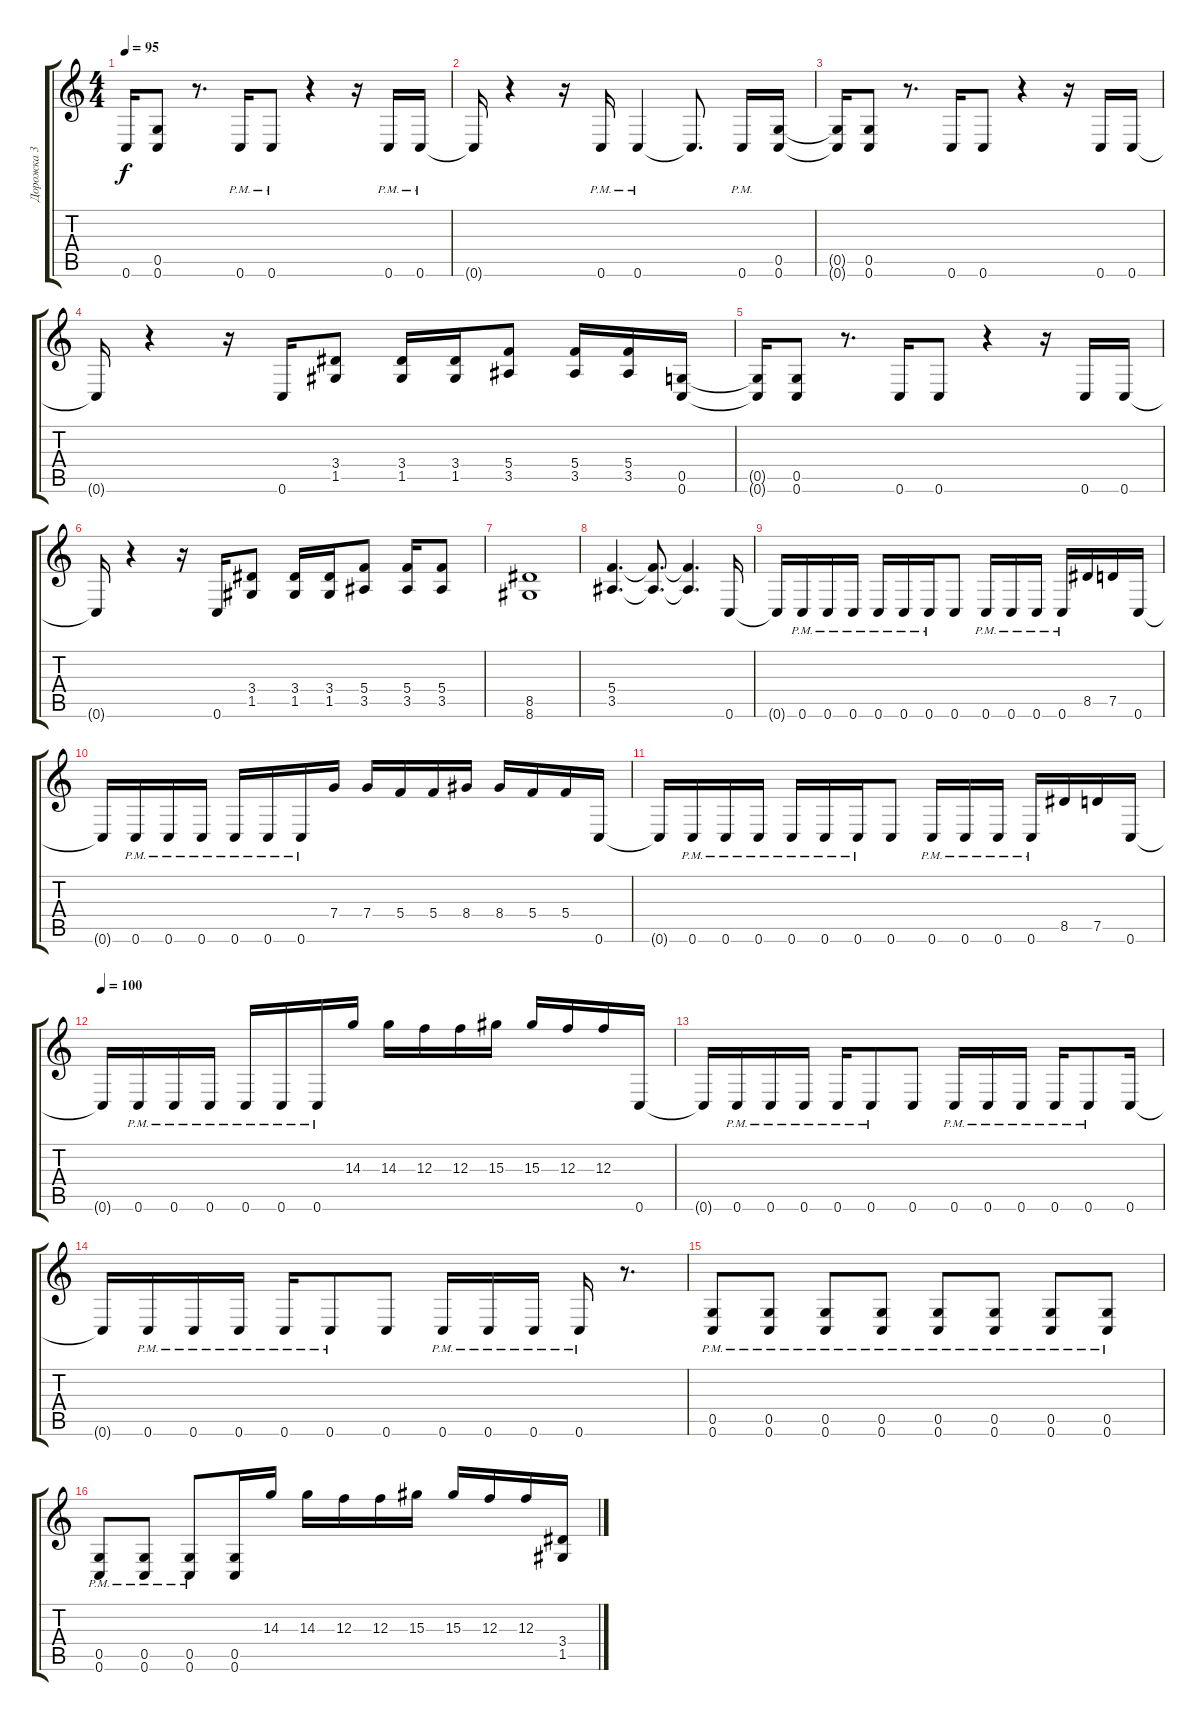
\track ("Дорожка 3" "Дорожка 3") {instrument distortionguitar}
\staff {score tabs}
\tuning (D4 A3 F3 C3 G2 C2) {hide}
\ts (4 4)
\tempo 95
\clef g2
\ks c
0.6{t}.16{dy f} (0.5 0.6).8 r.8{d} 0.6{pm}.16 0.6{pm}.8 r.4 r.16 0.6{pm}.16 0.6{pm}.16 |
0.6{t}.16 r.4 r.16 0.6{pm}.16 0.6{pm}.4 0.6{t}.8{d} 0.6{pm}.16 (0.5 0.6).16 |
(0.5{t} 0.6{t}).16 (0.5 0.6).8 r.8{d} 0.6.16 0.6.8 r.4 r.16 0.6.16 0.6.16 |
0.6{t}.16 r.4 r.16 0.6.16 (3.4 1.5).8 (3.4 1.5).16 (3.4 1.5).16 (5.4 3.5).8 (5.4 3.5).16 (5.4 3.5).16 (0.5 0.6).16 |
(0.5{t} 0.6{t}).16 (0.5 0.6).8 r.8{d} 0.6.16 0.6.8 r.4 r.16 0.6.16 0.6.16 |
0.6{t}.16 r.4 r.16 0.6.16 (3.4 1.5).8 (3.4 1.5).16 (3.4 1.5).16 (5.4 3.5).8 (5.4 3.5).16 (5.4 3.5).8 |
(8.5 8.6).1 |
(5.4 3.5).4{d} (5.4{t} 3.5{t}).8{d} (5.4{t} 3.5{t}).4{d} 0.6.16 |
0.6{t}.16 0.6{pm}.16 0.6{pm}.16 0.6{pm}.16 0.6{pm}.16 0.6{pm}.16 0.6{pm}.16 0.6.8 0.6{pm}.16 0.6{pm}.16 0.6{pm}.16 0.6{pm}.16 8.5.16 7.5.16 0.6.16 |
0.6{t}.16 0.6{pm}.16 0.6{pm}.16 0.6{pm}.16 0.6{pm}.16 0.6{pm}.16 0.6{pm}.16 7.4.16 7.4.16 5.4.16 5.4.16 8.4.16 8.4.16 5.4.16 5.4.16 0.6.16 |
0.6{t}.16 0.6{pm}.16 0.6{pm}.16 0.6{pm}.16 0.6{pm}.16 0.6{pm}.16 0.6{pm}.16 0.6.8 0.6{pm}.16 0.6{pm}.16 0.6{pm}.16 0.6{pm}.16 8.5.16 7.5.16 0.6.16 |
\tempo 100
0.6{t}.16 0.6{pm}.16 0.6{pm}.16 0.6{pm}.16 0.6{pm}.16 0.6{pm}.16 0.6{pm}.16 14.3.16 14.3.16 12.3.16 12.3.16 15.3.16 15.3.16 12.3.16 12.3.16 0.6.16 |
0.6{t}.16 0.6{pm}.16 0.6{pm}.16 0.6{pm}.16 0.6{pm}.16 0.6{pm}.8 0.6.8 0.6{pm}.16 0.6{pm}.16 0.6{pm}.16 0.6{pm}.16 0.6{pm}.8 0.6.16 |
0.6{t}.16 0.6{pm}.16 0.6{pm}.16 0.6{pm}.16 0.6{pm}.16 0.6{pm}.8 0.6.8 0.6{pm}.16 0.6{pm}.16 0.6{pm}.16 0.6{pm}.16 r.8{d} |
(0.5{pm} 0.6{pm}).8 (0.5{pm} 0.6{pm}).8 (0.5{pm} 0.6{pm}).8 (0.5{pm} 0.6{pm}).8 (0.5{pm} 0.6{pm}).8 (0.5{pm} 0.6{pm}).8 (0.5{pm} 0.6{pm}).8 (0.5{pm} 0.6{pm}).8 |
(0.5{pm} 0.6{pm}).8 (0.5{pm} 0.6{pm}).8 (0.5{pm} 0.6{pm}).8 (0.5 0.6).16 14.3.16 14.3.16 12.3.16 12.3.16 15.3.16 15.3.16 12.3.16 12.3.16 (3.4 1.5).16
